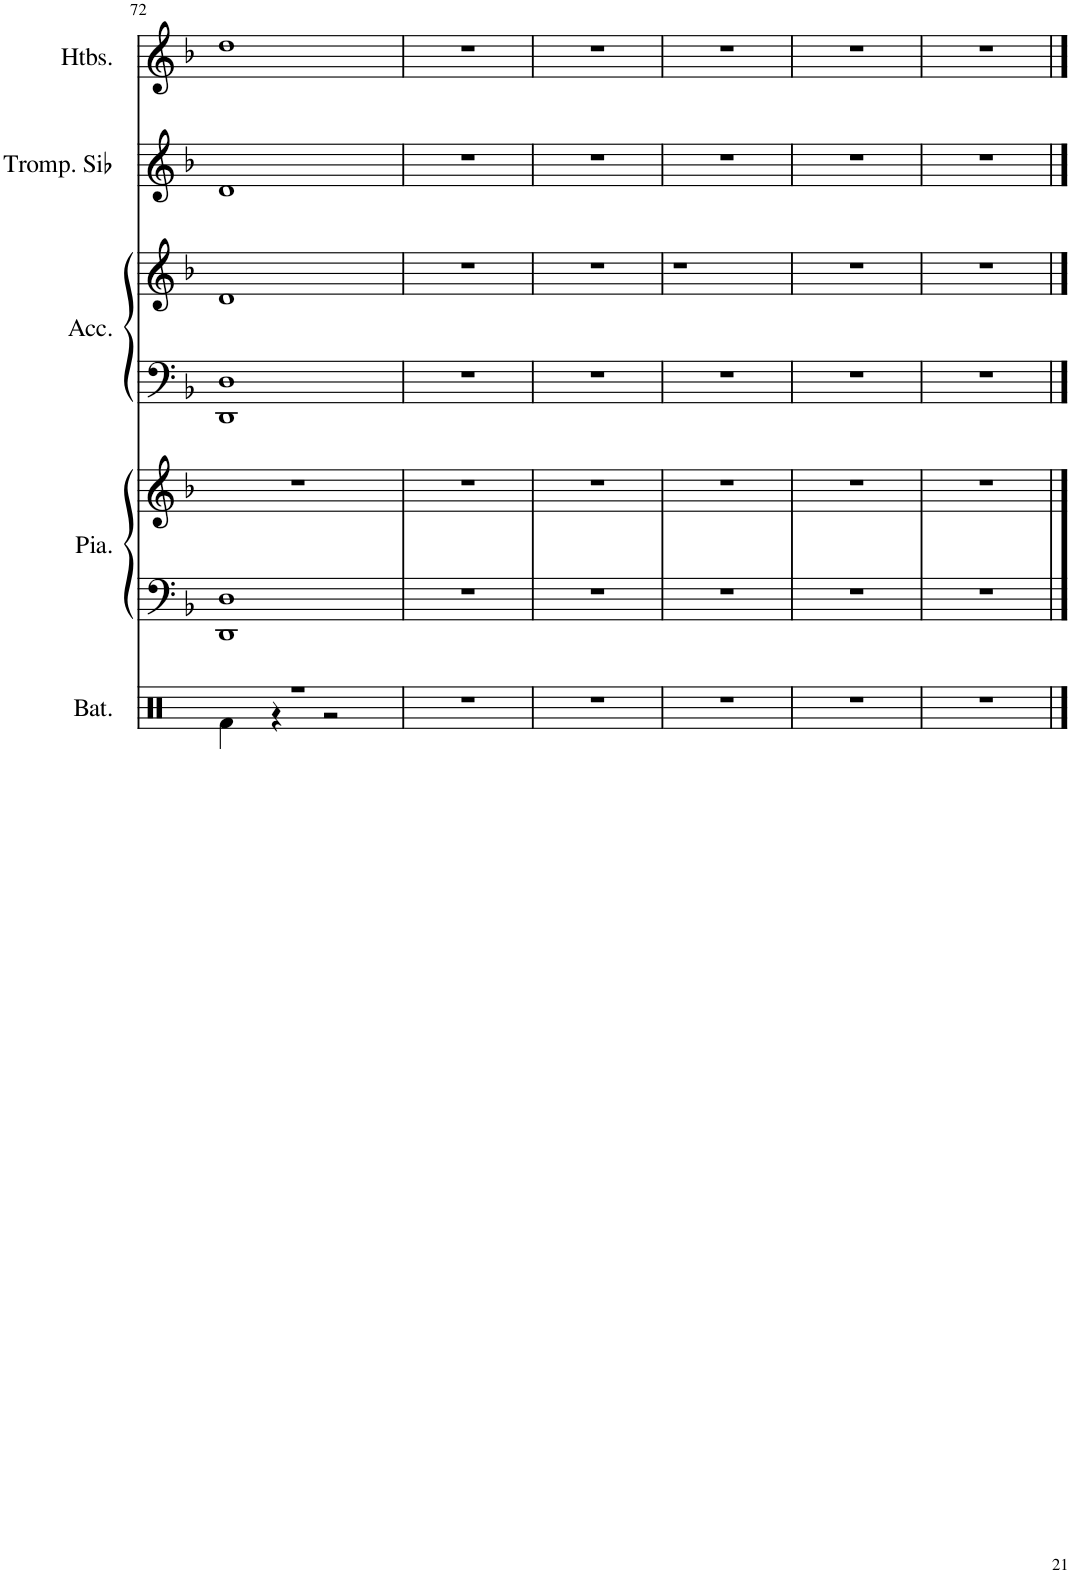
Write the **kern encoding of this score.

**kern	**kern	**kern	**kern	**kern	**kern	**kern
*part5	*part4	*part4	*part3	*part3	*part2	*part1
*staff7	*staff6	*staff5	*staff4	*staff3	*staff2	*staff1
*I"Batterie	*I"Piano	*	*I"Accordéon	*	*I"Trompette en Sib	*I"Hautbois
*I'Bat.	*I'Pia.	*	*I'Acc.	*	*I'Tromp. Sib	*I'Htbs.
!!LO:PB:g=z
*clefX	*clefF4	*clefG2	*clefF4	*clefG2	*clefG2	*clefG2
*	*	*	*	*	*ITrd1c2	*
*k[]	*k[b-]	*k[b-]	*k[b-]	*k[b-]	*k[b-]	*k[b-]
*M4/4	*M4/4	*M4/4	*M4/4	*M4/4	*M4/4	*M4/4
=72	=72	=72	=72	=72	=72	=72
*^	*	*	*	*	*	*
1r	4Rf\	1DD 1D	1r	1DD 1D	1d	1d	1dd
.	4r	.	.	.	.	.	.
.	2r	.	.	.	.	.	.
*v	*v	*	*	*	*	*	*
=73	=73	=73	=73	=73	=73	=73
1r	1r	1r	1r	1r	1r	1r
=74	=74	=74	=74	=74	=74	=74
1r	1r	1r	1r	1r	1r	1r
=75	=75	=75	=75	=75	=75	=75
1r	1r	1r	1r	1r	1r	1r
=76	=76	=76	=76	=76	=76	=76
1r	1r	1r	1r	1r	1r	1r
=77	=77	=77	=77	=77	=77	=77
1r	1r	1r	1r	1r	1r	1r
==	==	==	==	==	==	==
*-	*-	*-	*-	*-	*-	*-
